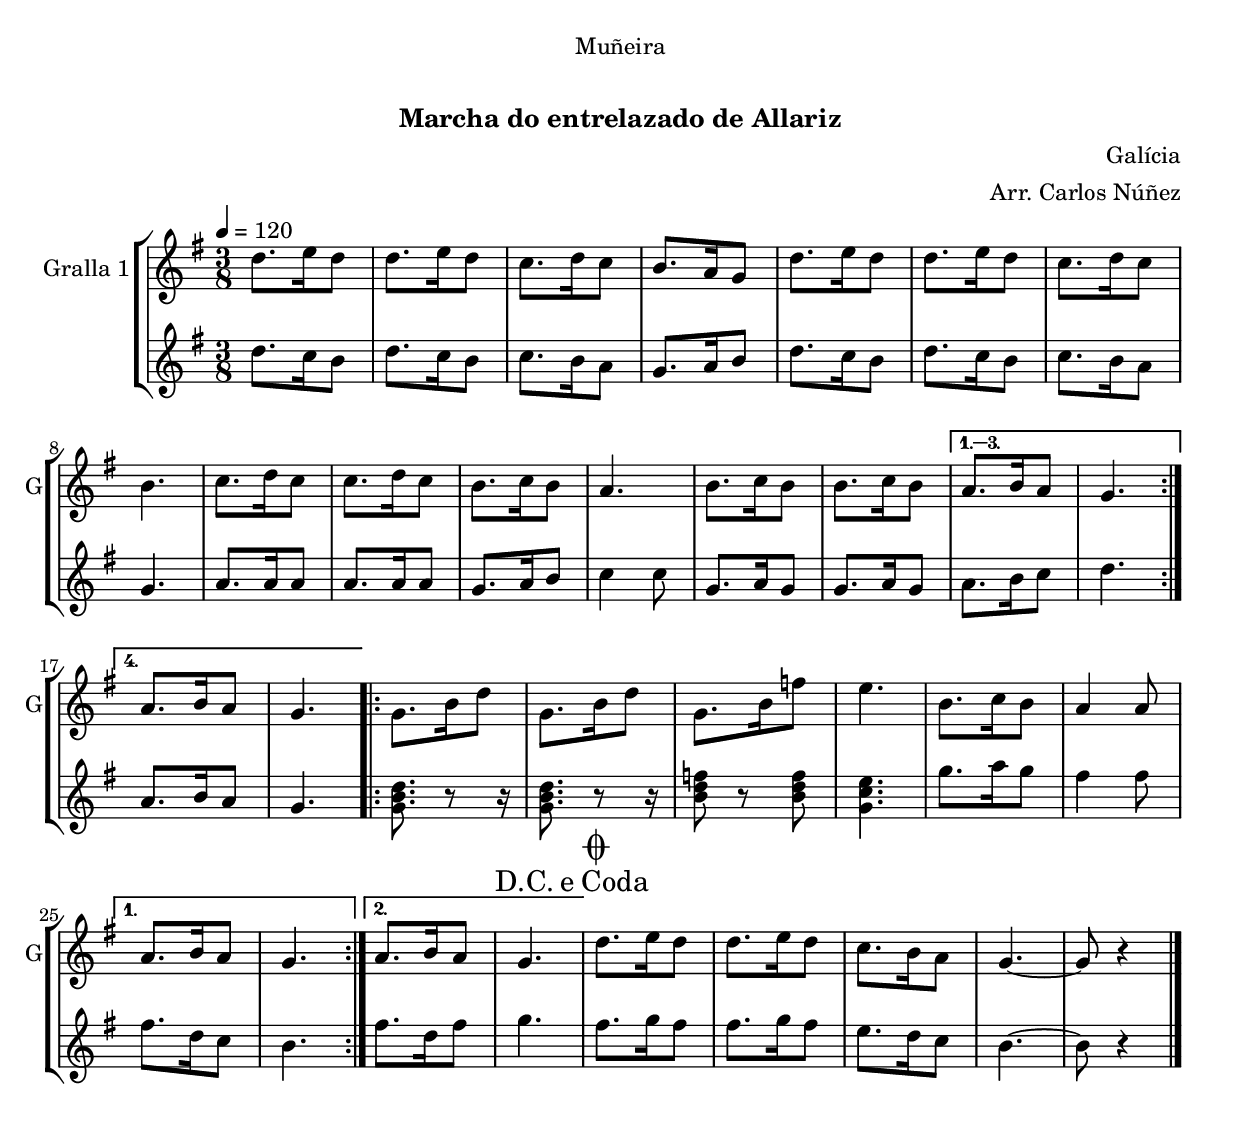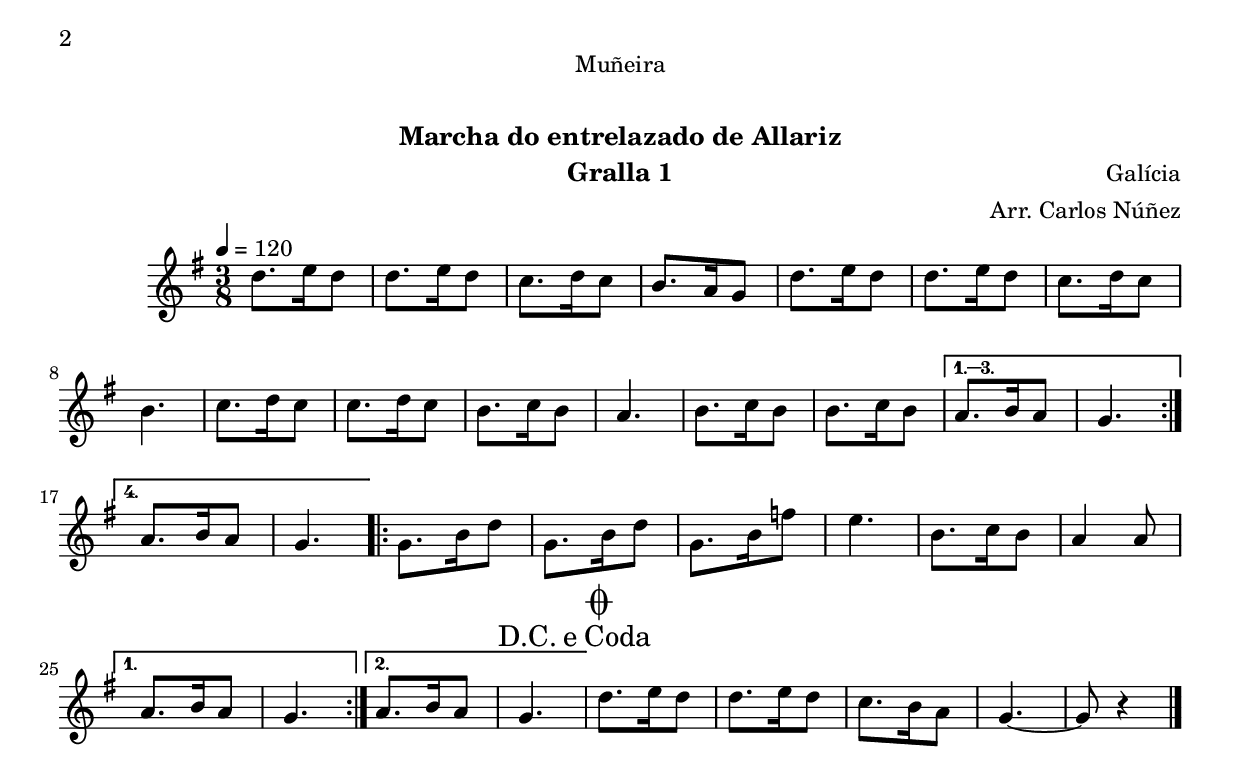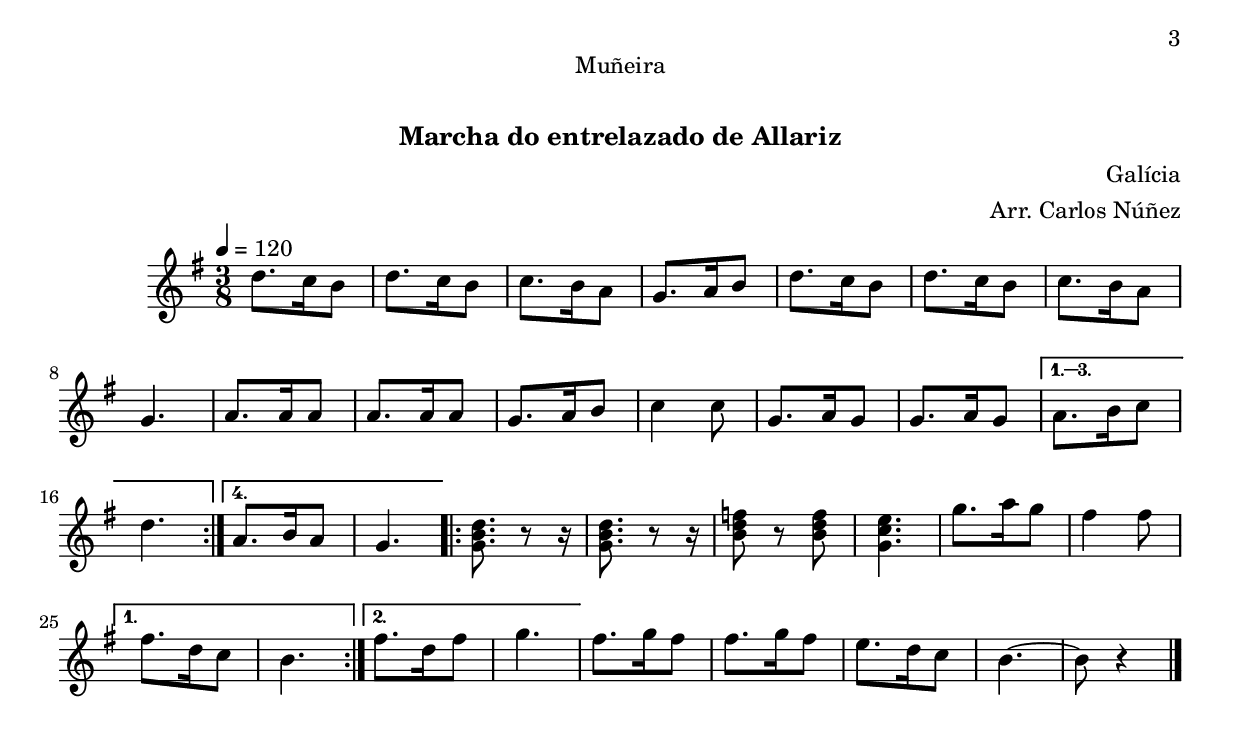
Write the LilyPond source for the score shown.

\version "2.16.0"

\header {
  dedication="Muñeira"
  title="   "
  subtitle="Marcha do entrelazado de Allariz"
  subsubtitle=""
  poet=""
  meter=""
  piece=""
  composer="Galícia"
  arranger="Arr. Carlos Núñez"
  opus=""
  instrument=""
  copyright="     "
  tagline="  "
}

liniaroAa =
\relative d''
{
  \tempo 4=120
  \clef treble
  \key g \major
  \time 3/8
  \repeat volta 4 { d8. e16 d8  |
  d8. e16 d8  |
  c8. d16 c8  |
  b8. a16 g8  |
  %05
  d'8. e16 d8  |
  d8. e16 d8  |
  c8. d16 c8  |
  b4.  |
  c8. d16 c8  |
  %10
  c8. d16 c8  |
  b8. c16 b8  |
  a4.  |
  b8. c16 b8  |
  b8. c16 b8 }
  %15
  \alternative { { a8. b16 a8  |
  g4. }
  { a8. b16 a8  |
  g4. } }
  \repeat volta 2 { g8. b16 d8  |
  %20
  g,8. b16 d8  |
  g,8. b16 f'8  |
   e4.  |
  b8. c16 b8  |
  a4 a8 }
  %25
  \alternative { { a8. b16 a8  |
  g4. }
  { a8. b16 a8  |
  \mark \markup {D.C. e Coda} g4. } }
  \mark \markup {\musicglyph #"scripts.coda"} d'8. e16 d8  |
  %30
  d8. e16 d8  |
  c8. b16 a8  |
  g4. ~  |
  g8 r4  \bar "|."
}

liniaroAb =
\relative d''
{
  \tempo 4=120
  \clef treble
  \key g \major
  \time 3/8
  \repeat volta 4 { d8. c16 b8  |
  d8. c16 b8  |
  c8. b16 a8  |
  g8. a16 b8  |
  %05
  d8. c16 b8  |
  d8. c16 b8  |
  c8. b16 a8  |
  g4.  |
  a8. a16 a8  |
  %10
  a8. a16 a8  |
  g8. a16 b8  |
  c4 c8  |
  g8. a16 g8  |
  g8. a16 g8 }
  %15
  \alternative { { a8. b16 c8  |
  d4. }
  { a8. b16 a8  |
  g4. } }
  \repeat volta 2 { <g b d>8. r8 r16  | % kompletite
  %20
  <g b d>8. r8 r16  | % kompletite
  <b d f>8 r <b d f>  |
  <g c e>4.  |
  g'8. a16 g8  |
  fis4 fis8 }
  %25
  \alternative { { fis8. d16 c8  |
  b4. }
  { fis'8. d16 fis8  |
  g4. } }
  fis8. g16 fis8  |
  %30
  fis8. g16 fis8  |
  e8. d16 c8  |
  b4. ~  |
  b8 r4  \bar "|."
}

\bookpart {
  \score {
    \new StaffGroup {
      \override Score.RehearsalMark #'self-alignment-X = #LEFT
      <<
        \new Staff \with {instrumentName = #"Gralla 1" shortInstrumentName = #"G"} \liniaroAa
        \new Staff \with {instrumentName = #"" shortInstrumentName = #" "} \liniaroAb
      >>
    }
    \layout {}
  }\score { \unfoldRepeats
    \new StaffGroup {
      \override Score.RehearsalMark #'self-alignment-X = #LEFT
      <<
        \new Staff \with {instrumentName = #"Gralla 1" shortInstrumentName = #"G"} \liniaroAa
        \new Staff \with {instrumentName = #"" shortInstrumentName = #" "} \liniaroAb
      >>
    }
    \midi {}
  }
}

\bookpart {
  \header {instrument="Gralla 1"}
  \score {
    \new StaffGroup {
      \override Score.RehearsalMark #'self-alignment-X = #LEFT
      <<
        \new Staff \liniaroAa
      >>
    }
    \layout {}
  }\score { \unfoldRepeats
    \new StaffGroup {
      \override Score.RehearsalMark #'self-alignment-X = #LEFT
      <<
        \new Staff \liniaroAa
      >>
    }
    \midi {}
  }
}

\bookpart {
  \header {instrument=""}
  \score {
    \new StaffGroup {
      \override Score.RehearsalMark #'self-alignment-X = #LEFT
      <<
        \new Staff \liniaroAb
      >>
    }
    \layout {}
  }\score { \unfoldRepeats
    \new StaffGroup {
      \override Score.RehearsalMark #'self-alignment-X = #LEFT
      <<
        \new Staff \liniaroAb
      >>
    }
    \midi {}
  }
}

